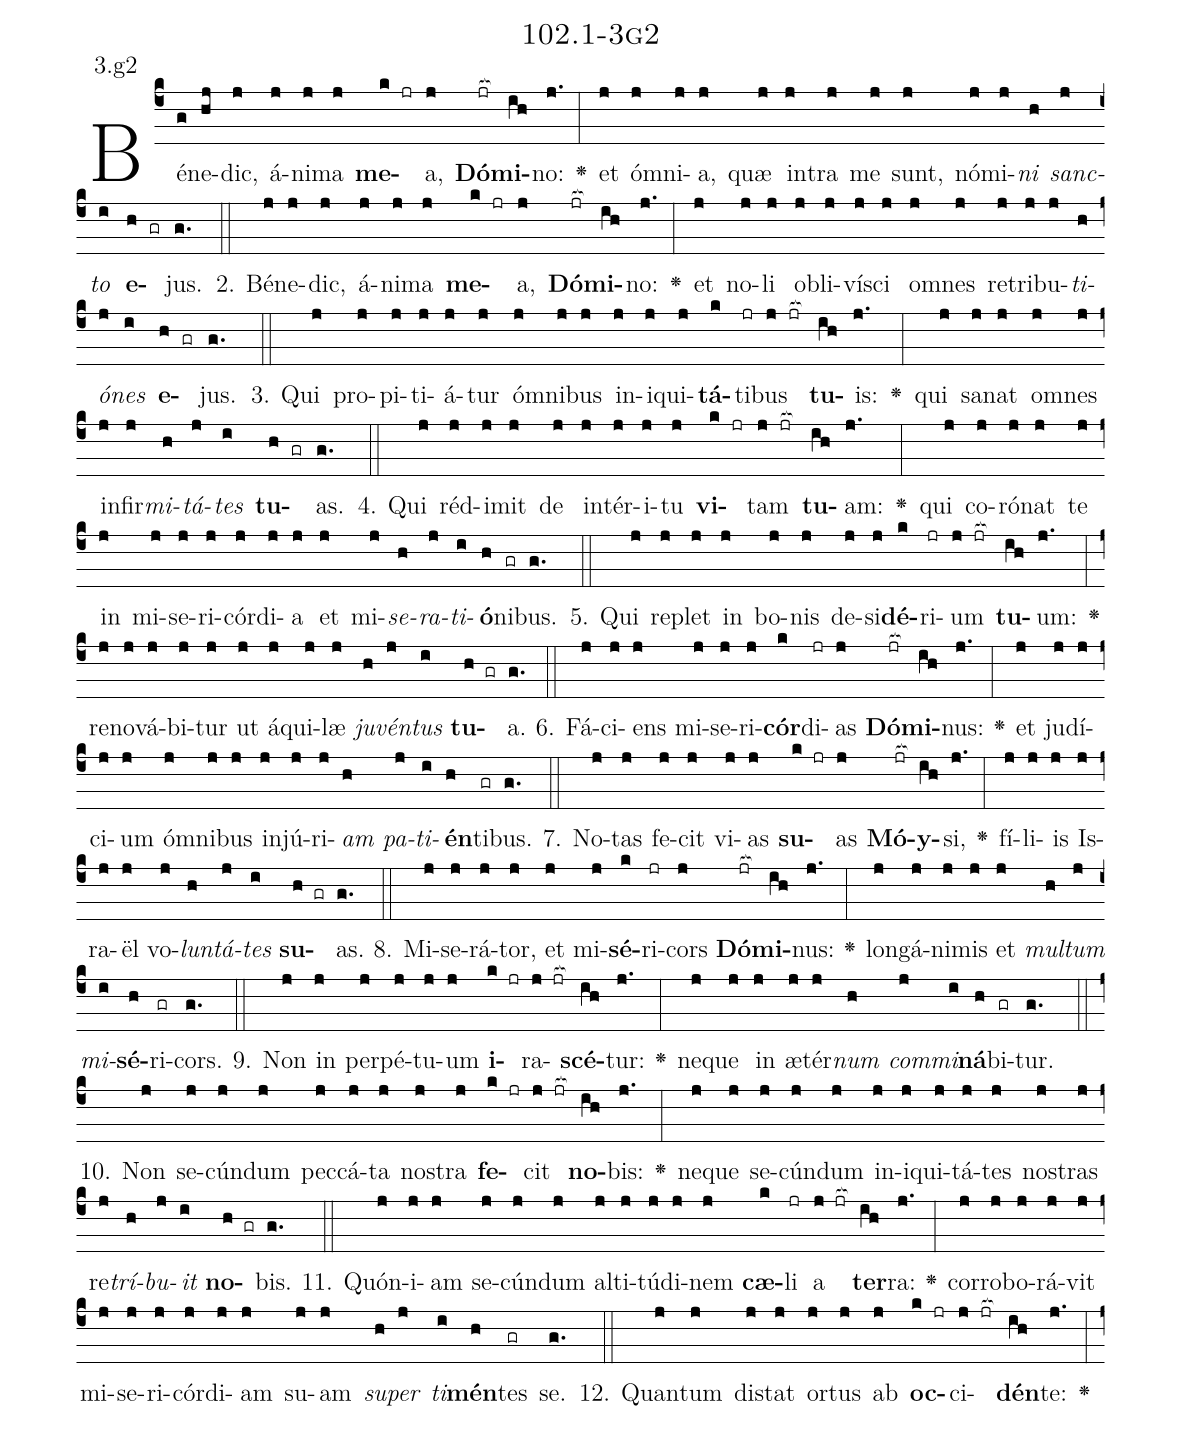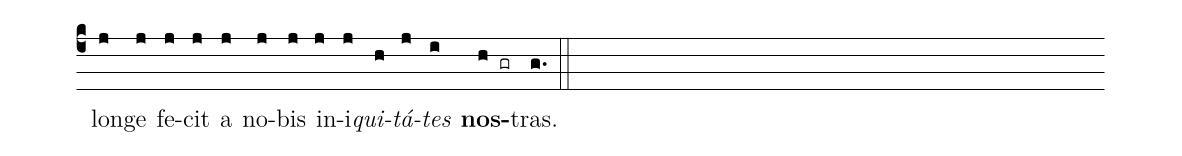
name: 102.1-3g2;
annotation: 3.g2;
%%
(c4)Bé(g)ne(hj)dic,(j) á(j)ni(j)ma(j) <b>me</b>(k jr)a,(j) <b>Dó</b>(jr[ocb:1{])<b>mi</b>(ih[ocb:0}])no:(j.) <v>\greheightstar</v>(:) et(j) óm(j)ni(j)a,(j) quæ(j) in(j)tra(j) me(j) sunt,(j) nó(j)mi(j)<i>ni</i>(h) <i>sanc</i>(j)<i>to</i>(i) <b>e</b>(h gr)jus.(g.) (::)
2. Bé(j)ne(j)dic,(j) á(j)ni(j)ma(j) <b>me</b>(k jr)a,(j) <b>Dó</b>(jr[ocb:1{])<b>mi</b>(ih[ocb:0}])no:(j.) <v>\greheightstar</v>(:) et(j) no(j)li(j) ob(j)li(j)ví(j)sci(j) om(j)nes(j) re(j)tri(j)bu(j)<i>ti</i>(h)<i>ó</i>(j)<i>nes</i>(i) <b>e</b>(h gr)jus.(g.) (::)
3. Qui(j) pro(j)pi(j)ti(j)á(j)tur(j) óm(j)ni(j)bus(j) in(j)i(j)qui(j)<b>tá</b>(k)ti(jr)bus(j jr[ocb:1{]) <b>tu</b>(ih[ocb:0}])is:(j.) <v>\greheightstar</v>(:) qui(j) sa(j)nat(j) om(j)nes(j) in(j)fir(j)<i>mi</i>(h)<i>tá</i>(j)<i>tes</i>(i) <b>tu</b>(h gr)as.(g.) (::)
4. Qui(j) réd(j)i(j)mit(j) de(j) in(j)tér(j)i(j)tu(j) <b>vi</b>(k jr)tam(j jr[ocb:1{]) <b>tu</b>(ih[ocb:0}])am:(j.) <v>\greheightstar</v>(:) qui(j) co(j)ró(j)nat(j) te(j) in(j) mi(j)se(j)ri(j)cór(j)di(j)a(j) et(j) mi(j)<i>se</i>(h)<i>ra</i>(j)<i>ti</i>(i)<b>ó</b>(h)ni(gr)bus.(g.) (::)
5. Qui(j) re(j)plet(j) in(j) bo(j)nis(j) de(j)si(j)<b>dé</b>(k)ri(jr)um(j jr[ocb:1{]) <b>tu</b>(ih[ocb:0}])um:(j.) <v>\greheightstar</v>(:) re(j)no(j)vá(j)bi(j)tur(j) ut(j) á(j)qui(j)læ(j) <i>ju</i>(h)<i>vén</i>(j)<i>tus</i>(i) <b>tu</b>(h gr)a.(g.) (::)
6. Fá(j)ci(j)ens(j) mi(j)se(j)ri(j)<b>cór</b>(k)di(jr)as(j) <b>Dó</b>(jr[ocb:1{])<b>mi</b>(ih[ocb:0}])nus:(j.) <v>\greheightstar</v>(:) et(j) ju(j)dí(j)ci(j)um(j) óm(j)ni(j)bus(j) in(j)jú(j)ri(j)<i>am</i>(h) <i>pa</i>(j)<i>ti</i>(i)<b>én</b>(h)ti(gr)bus.(g.) (::)
7. No(j)tas(j) fe(j)cit(j) vi(j)as(j) <b>su</b>(k jr)as(j) <b>Mó</b>(jr[ocb:1{])<b>y</b>(ih[ocb:0}])si,(j.) <v>\greheightstar</v>(:) fí(j)li(j)is(j) Is(j)ra(j)ël(j) vo(j)<i>lun</i>(h)<i>tá</i>(j)<i>tes</i>(i) <b>su</b>(h gr)as.(g.) (::)
8. Mi(j)se(j)rá(j)tor,(j) et(j) mi(j)<b>sé</b>(k)ri(jr)cors(j) <b>Dó</b>(jr[ocb:1{])<b>mi</b>(ih[ocb:0}])nus:(j.) <v>\greheightstar</v>(:) long(j)á(j)ni(j)mis(j) et(j) <i>mul</i>(h)<i>tum</i>(j) <i>mi</i>(i)<b>sé</b>(h)ri(gr)cors.(g.) (::)
9. Non(j) in(j) per(j)pé(j)tu(j)um(j) <b>i</b>(k jr)ra(j jr[ocb:1{])<b>scé</b>(ih[ocb:0}])tur:(j.) <v>\greheightstar</v>(:) ne(j)que(j) in(j) æ(j)tér(j)<i>num</i>(h) <i>com</i>(j)<i>mi</i>(i)<b>ná</b>(h)bi(gr)tur.(g.) (::)
10. Non(j) se(j)cún(j)dum(j) pec(j)cá(j)ta(j) nos(j)tra(j) <b>fe</b>(k jr)cit(j jr[ocb:1{]) <b>no</b>(ih[ocb:0}])bis:(j.) <v>\greheightstar</v>(:) ne(j)que(j) se(j)cún(j)dum(j) in(j)i(j)qui(j)tá(j)tes(j) nos(j)tras(j) re(j)<i>trí</i>(h)<i>bu</i>(j)<i>it</i>(i) <b>no</b>(h gr)bis.(g.) (::)
11. Quón(j)i(j)am(j) se(j)cún(j)dum(j) al(j)ti(j)tú(j)di(j)nem(j) <b>cæ</b>(k)li(jr) a(j jr[ocb:1{]) <b>ter</b>(ih[ocb:0}])ra:(j.) <v>\greheightstar</v>(:) cor(j)ro(j)bo(j)rá(j)vit(j) mi(j)se(j)ri(j)cór(j)di(j)am(j) su(j)am(j) <i>su</i>(h)<i>per</i>(j) <i>ti</i>(i)<b>mén</b>(h)tes(gr) se.(g.) (::)
12. Quan(j)tum(j) di(j)stat(j) or(j)tus(j) ab(j) <b>oc</b>(k jr)ci(j jr[ocb:1{])<b>dén</b>(ih[ocb:0}])te:(j.) <v>\greheightstar</v>(:) lon(j)ge(j) fe(j)cit(j) a(j) no(j)bis(j) in(j)i(j)<i>qui</i>(h)<i>tá</i>(j)<i>tes</i>(i) <b>nos</b>(h gr)tras.(g.) (::)
